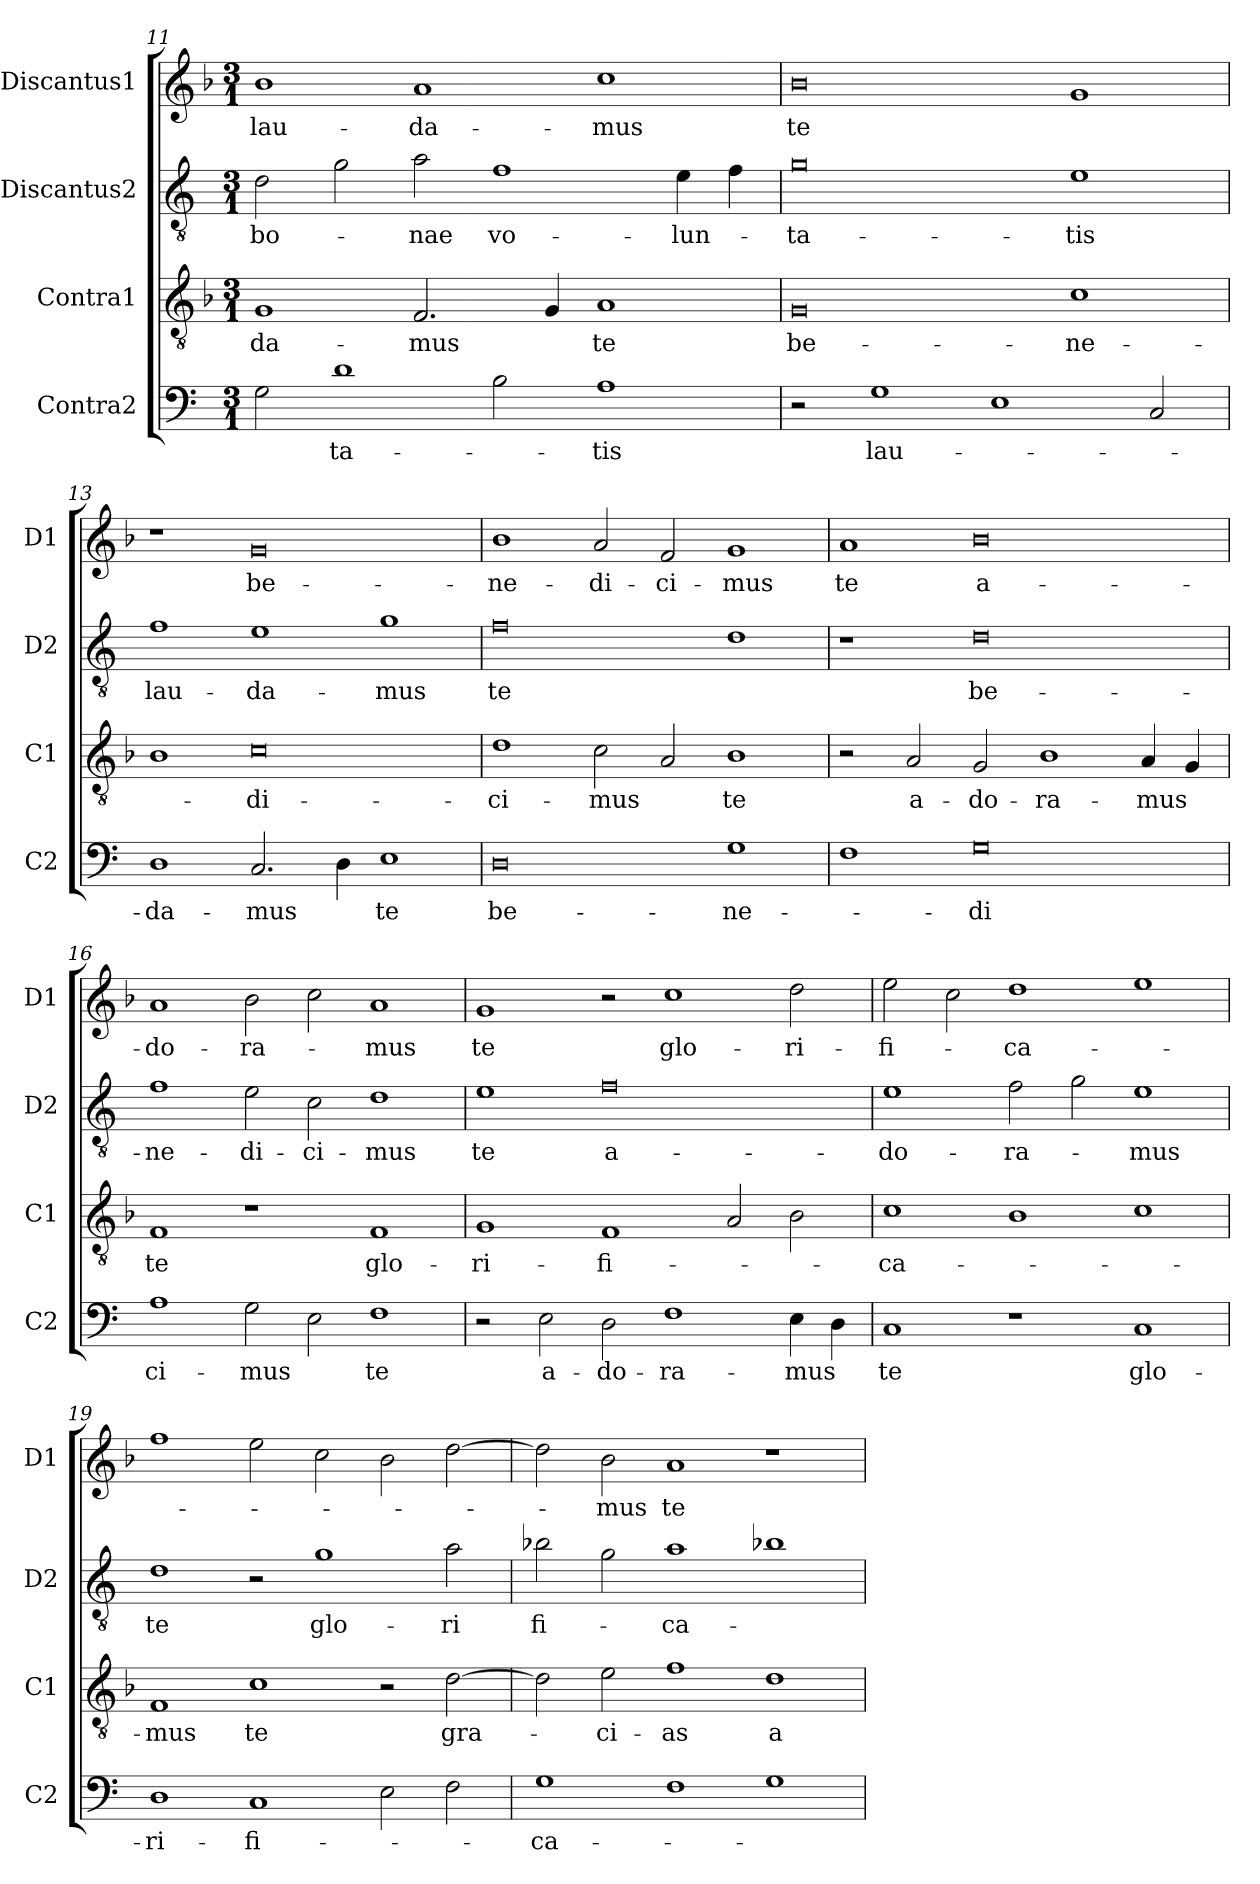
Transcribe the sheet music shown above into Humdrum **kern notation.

**kern	**text	**kern	**text	**kern	**text	**kern	**text
*part4	*part4	*part3	*part3	*part2	*part2	*part1	*part1
*staff4	*staff4	*staff3	*staff3	*staff2	*staff2	*staff1	*staff1
*I"Contra2	*	*I"Contra1	*	*I"Discantus2	*	*I"Discantus1	*
*I'C2	*	*I'C1	*	*I'D2	*	*I'D1	*
*clefF4	*	*clefGv2	*	*clefGv2	*	*clefG2	*
*k[]	*	*k[b-]	*	*k[]	*	*k[b-]	*
*M3/1	*	*M3/1	*	*M3/1	*	*M3/1	*
=11	=11	=11	=11	=11	=11	=11	=11
2G\	.	1G	-da-	2d\	bo-	1b-	lau-
1d	-ta-	.	.	2g\	.	.	.
.	.	2.F/	-mus	2a\	-nae	1a	-da-
2B\	.	.	.	1f	vo-	.	.
.	.	4G/	.	.	.	.	.
1A	-tis	1A	te	.	.	1cc	-mus
.	.	.	.	4e\	-lun-	.	.
.	.	.	.	4f\	.	.	.
=12	=12	=12	=12	=12	=12	=12	=12
2r	.	0G	be-	0g	-ta-	0b-	te
1G	lau-	.	.	.	.	.	.
1E	.	.	.	.	.	.	.
.	.	1c	-ne-	1e	-tis	1g	.
2C/	.	.	.	.	.	.	.
=13	=13	=13	=13	=13	=13	=13	=13
1D	-da-	1B-	.	1f	lau-	1r	.
2.C/	-mus	0c	-di-	1e	-da-	0g	be-
4D\	.	.	.	.	.	.	.
1E	te	.	.	1g	-mus	.	.
=14	=14	=14	=14	=14	=14	=14	=14
0D	be-	1d	-ci-	0f	te	1b-	-ne-
.	.	2c\	-mus	.	.	2a/	-di-
.	.	2A/	.	.	.	2f/	-ci-
1G	-ne-	1B-	te	1d	.	1g	-mus
=15	=15	=15	=15	=15	=15	=15	=15
1F	.	2r	.	1r	.	1a	te
.	.	2A/	a-	.	.	.	.
0G	-di	2G/	-do-	0d	be-	0b-	a-
.	.	1B-	-ra-	.	.	.	.
.	.	4A/	-mus	.	.	.	.
.	.	4G/	.	.	.	.	.
=16	=16	=16	=16	=16	=16	=16	=16
1A	ci-	1F	te	1f	-ne-	1a	-do-
2G\	-mus	1r	.	2e\	-di-	2b-\	-ra-
2E\	.	.	.	2c\	-ci-	2cc\	.
1F	te	1F	glo-	1d	-mus	1a	-mus
=17	=17	=17	=17	=17	=17	=17	=17
2r	.	1G	-ri-	1e	te	1g	te
2E\	a-	.	.	.	.	.	.
2D\	-do-	1F	-fi-	0f	a-	2r	.
1F	-ra-	.	.	.	.	1cc	glo-
.	.	2A/	.	.	.	.	.
4E\	-mus	2B-\	.	.	.	2dd\	-ri-
4D\	.	.	.	.	.	.	.
=18	=18	=18	=18	=18	=18	=18	=18
1C	te	1c	-ca-	1e	-do-	2ee\	-fi-
.	.	.	.	.	.	2cc\	.
1r	.	1B-	.	2f\	-ra-	1dd	-ca-
.	.	.	.	2g\	.	.	.
1C	glo-	1c	.	1e	-mus	1ee	.
=19	=19	=19	=19	=19	=19	=19	=19
1D	-ri-	1F	-mus	1d	te	1ff	.
1C	-fi-	1c	te	2r	.	2ee\	.
.	.	.	.	1g	glo-	2cc\	.
2E\	.	2r	.	.	.	2b-\	.
2F\	.	[2d\	gra-	2a\	-ri	[2dd\	.
=20	=20	=20	=20	=20	=20	=20	=20
1G	-ca-	2d\]	.	2b-X\	fi-	2dd\]	.
.	.	2e\	-ci-	2g\	.	2b-\	-mus
1F	.	1f	-as	1a	-ca-	1a	te
1G	.	1d	a-	1b-X	.	1r	.
=	=	=	=	=	=	=	=
*-	*-	*-	*-	*-	*-	*-	*-
